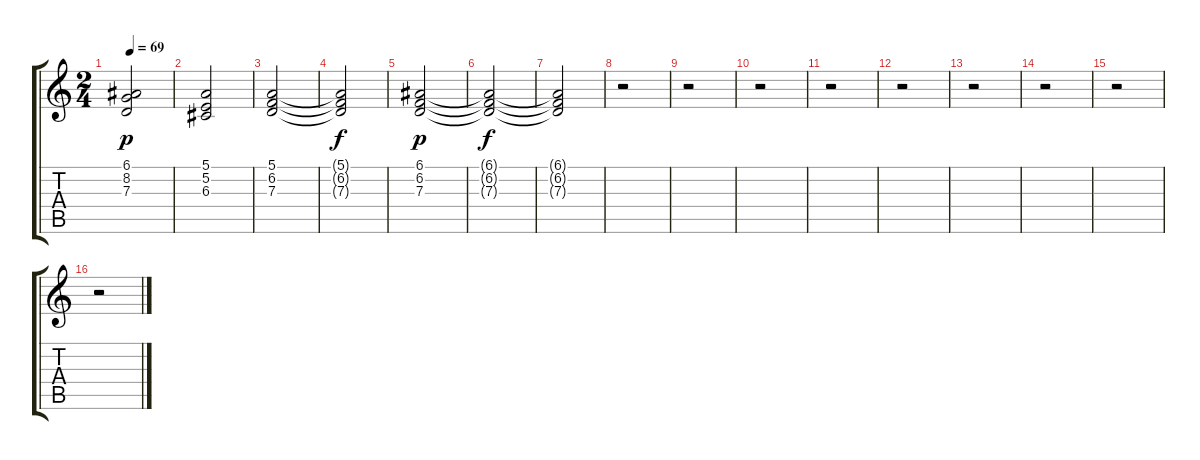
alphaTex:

\track "" {instrument stringensemble1}
\staff {score tabs}
\tuning (E4 B3 G3 D3 A2 E2) {hide}
\ts (2 4)
\tempo 69
\clef g2
\ks c
(6.1 8.2 7.3).2{dy p} |
(5.1 5.2 6.3).2 |
(5.1 6.2 7.3).2 |
(5.1{t} 6.2{t} 7.3{t}).2{dy f} |
(6.1 6.2 7.3).2{dy p} |
(6.1{t} 6.2{t} 7.3{t}).2{dy f} |
(6.1{t} 6.2{t} 7.3{t}).2 |
r.2 |
r.2 |
r.2 |
r.2 |
r.2 |
r.2 |
r.2 |
r.2 |
r.2
